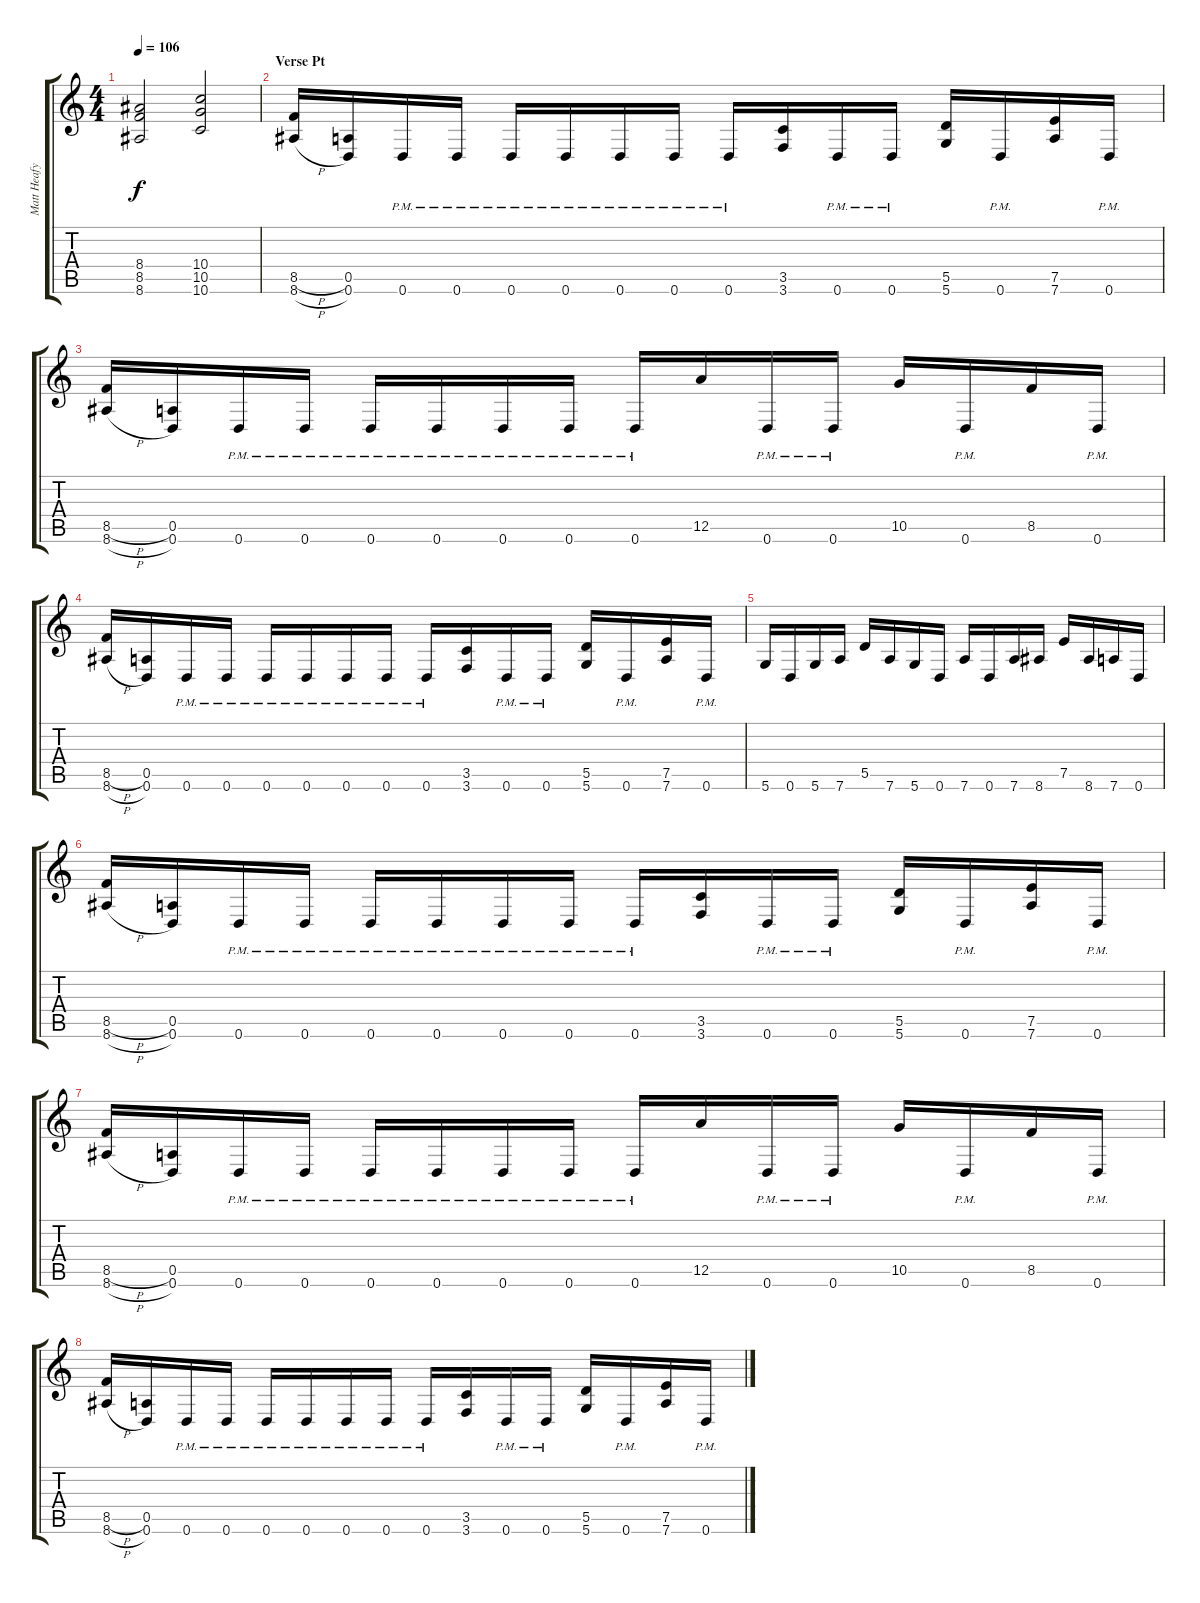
\track ("Matt Heafy" "Matt Heafy") {instrument distortionguitar}
\staff {score tabs}
\tuning (E4 B3 G3 D3 A2 D2) {hide}
\ts (4 4)
\tempo 106
\clef g2
\ks c
(8.4 8.5 8.6).2{dy f} (10.4 10.5 10.6).2 |
\section ("" "Verse Pt")
(8.5{h} 8.6{h}).16 (0.5 0.6).16 0.6{pm}.16 0.6{pm}.16 0.6{pm}.16 0.6{pm}.16 0.6{pm}.16 0.6{pm}.16 0.6{pm}.16 (3.5 3.6).16 0.6{pm}.16 0.6{pm}.16 (5.5 5.6).16 0.6{pm}.16 (7.5 7.6).16 0.6{pm}.16 |
(8.5{h} 8.6{h}).16 (0.5 0.6).16 0.6{pm}.16 0.6{pm}.16 0.6{pm}.16 0.6{pm}.16 0.6{pm}.16 0.6{pm}.16 0.6{pm}.16 12.5.16 0.6{pm}.16 0.6{pm}.16 10.5.16 0.6{pm}.16 8.5.16 0.6{pm}.16 |
(8.5{h} 8.6{h}).16 (0.5 0.6).16 0.6{pm}.16 0.6{pm}.16 0.6{pm}.16 0.6{pm}.16 0.6{pm}.16 0.6{pm}.16 0.6{pm}.16 (3.5 3.6).16 0.6{pm}.16 0.6{pm}.16 (5.5 5.6).16 0.6{pm}.16 (7.5 7.6).16 0.6{pm}.16 |
5.6.16 0.6.16 5.6.16 7.6.16 5.5.16 7.6.16 5.6.16 0.6.16 7.6.16 0.6.16 7.6.16 8.6.16 7.5.16 8.6.16 7.6.16 0.6.16 |
(8.5{h} 8.6{h}).16 (0.5 0.6).16 0.6{pm}.16 0.6{pm}.16 0.6{pm}.16 0.6{pm}.16 0.6{pm}.16 0.6{pm}.16 0.6{pm}.16 (3.5 3.6).16 0.6{pm}.16 0.6{pm}.16 (5.5 5.6).16 0.6{pm}.16 (7.5 7.6).16 0.6{pm}.16 |
(8.5{h} 8.6{h}).16 (0.5 0.6).16 0.6{pm}.16 0.6{pm}.16 0.6{pm}.16 0.6{pm}.16 0.6{pm}.16 0.6{pm}.16 0.6{pm}.16 12.5.16 0.6{pm}.16 0.6{pm}.16 10.5.16 0.6{pm}.16 8.5.16 0.6{pm}.16 |
(8.5{h} 8.6{h}).16 (0.5 0.6).16 0.6{pm}.16 0.6{pm}.16 0.6{pm}.16 0.6{pm}.16 0.6{pm}.16 0.6{pm}.16 0.6{pm}.16 (3.5 3.6).16 0.6{pm}.16 0.6{pm}.16 (5.5 5.6).16 0.6{pm}.16 (7.5 7.6).16 0.6{pm}.16
